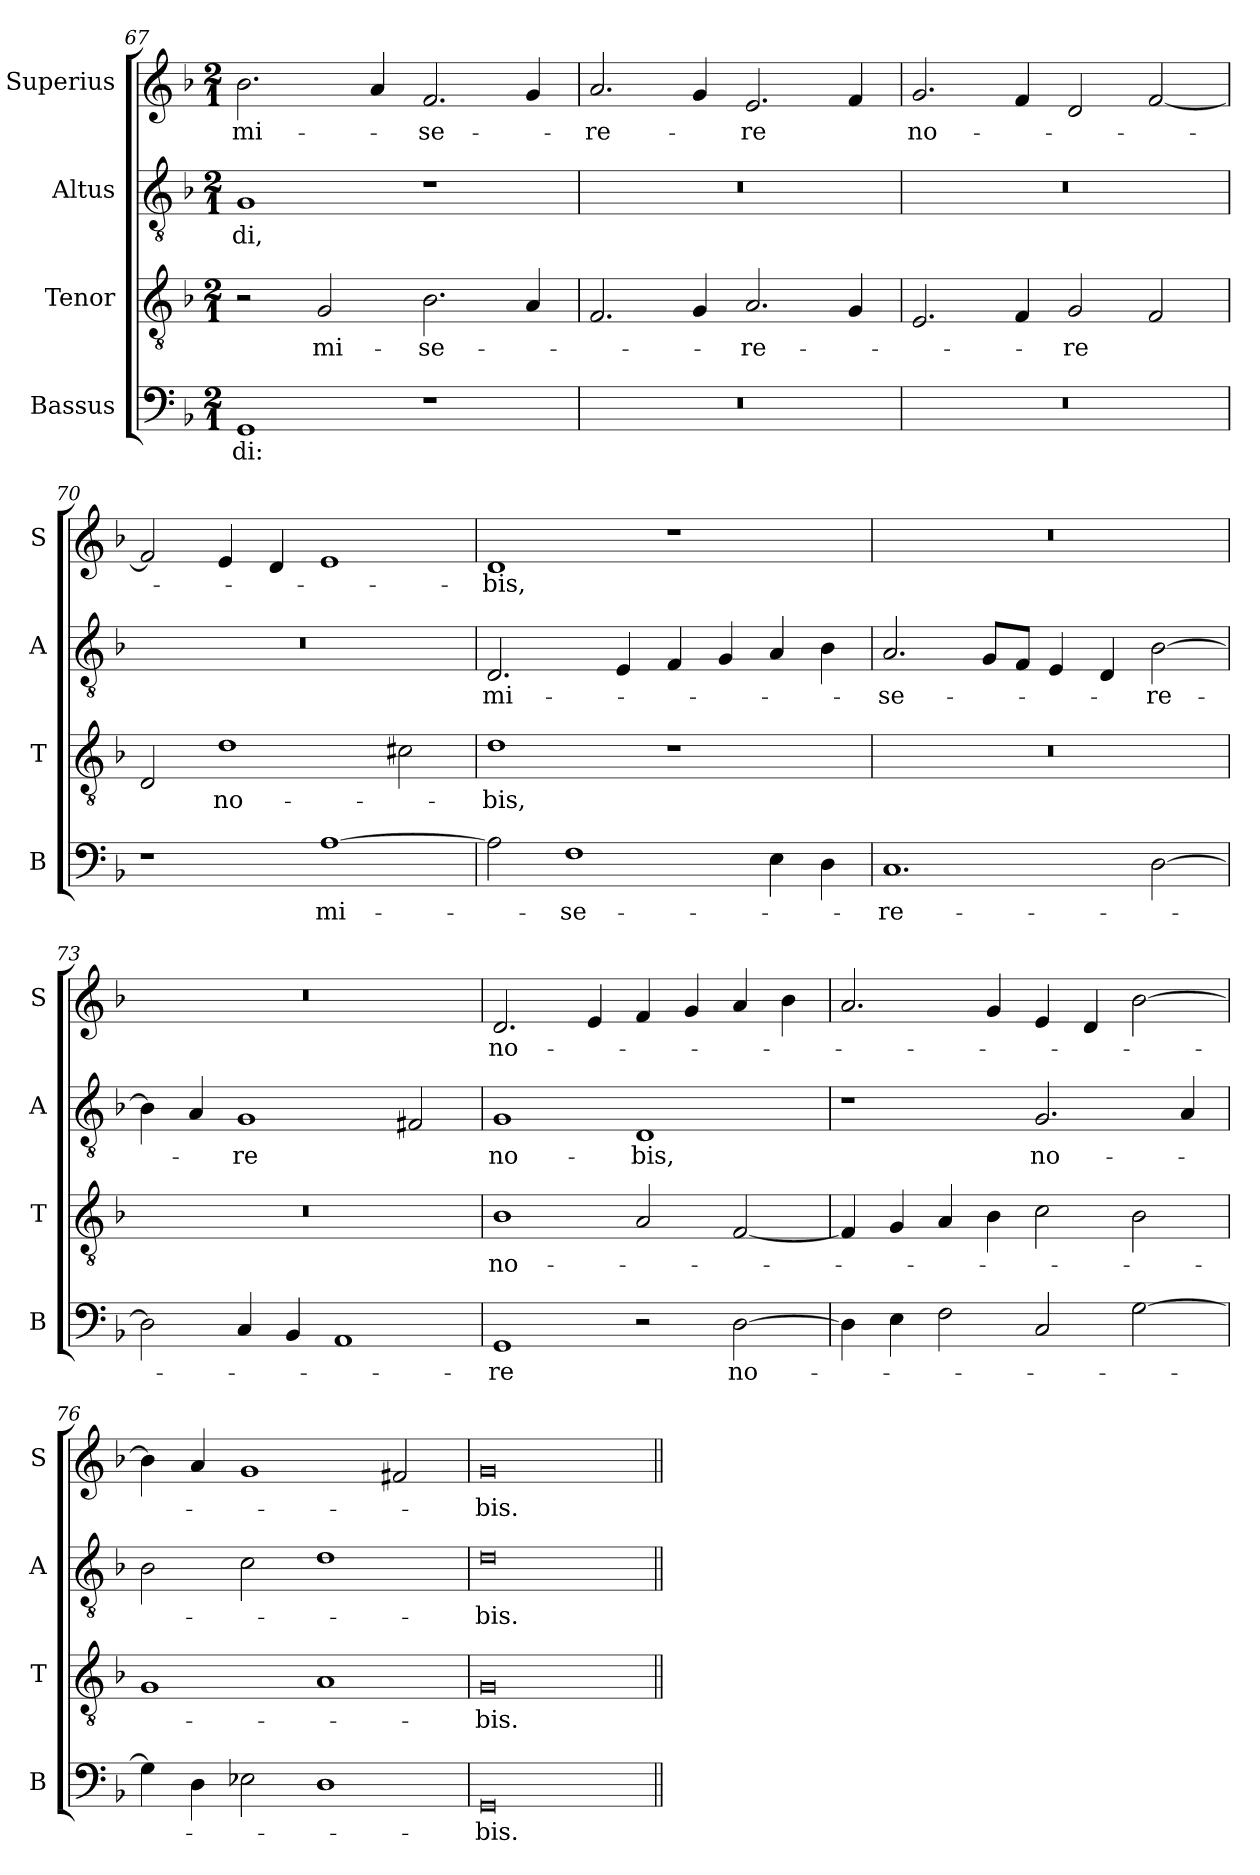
**kern	**text	**kern	**text	**kern	**text	**kern	**text
*part4	*part4	*part3	*part3	*part2	*part2	*part1	*part1
*staff4	*staff4	*staff3	*staff3	*staff2	*staff2	*staff1	*staff1
*I"Bassus	*	*I"Tenor	*	*I"Altus	*	*I"Superius	*
*I'B	*	*I'T	*	*I'A	*	*I'S	*
*clefF4	*	*clefGv2	*	*clefGv2	*	*clefG2	*
*k[b-]	*	*k[b-]	*	*k[b-]	*	*k[b-]	*
*M2/1	*	*M2/1	*	*M2/1	*	*M2/1	*
=67	=67	=67	=67	=67	=67	=67	=67
1GG	-di:	2r	.	1G	-di,	2.b-	mi-
.	.	2G	mi-	.	.	.	.
.	.	.	.	.	.	4a	.
1r	.	2.B-	-se-	1r	.	2.f	-se-
.	.	4A	.	.	.	4g	.
=68	=68	=68	=68	=68	=68	=68	=68
0r	.	2.F	.	0r	.	2.a	-re-
.	.	4G	.	.	.	4g	.
.	.	2.A	-re-	.	.	2.e	-re
.	.	4G	.	.	.	4f	.
=69	=69	=69	=69	=69	=69	=69	=69
!	!	!	!	!	!	!	!LO:LY:i
0r	.	2.E	.	0r	.	2.g	no-
.	.	4F	.	.	.	4f	.
.	.	2G	-re	.	.	2d	.
.	.	2F	.	.	.	[2f	.
=70	=70	=70	=70	=70	=70	=70	=70
1r	.	2D	.	0r	.	2f]	.
!	!	!	!LO:LY:i	!	!	!	!
.	.	1d	no-	.	.	4e	.
.	.	.	.	.	.	4d	.
[1A	mi-	.	.	.	.	1e	.
.	.	2c#X	.	.	.	.	.
=71	=71	=71	=71	=71	=71	=71	=71
!	!	!	!LO:LY:i	!	!	!	!LO:LY:i
2A]	.	1d	-bis,	2.D	mi-	1d	-bis,
1F	-se-	.	.	.	.	.	.
.	.	.	.	4E	.	.	.
.	.	1r	.	4F	.	1r	.
.	.	.	.	4G	.	.	.
4E	.	.	.	4A	.	.	.
4D	.	.	.	4B-	.	.	.
=72	=72	=72	=72	=72	=72	=72	=72
1.C	-re-	0r	.	2.A	-se-	0r	.
.	.	.	.	8GL	.	.	.
.	.	.	.	8FJ	.	.	.
.	.	.	.	4E	.	.	.
.	.	.	.	4D	.	.	.
[2D	.	.	.	[2B-	-re-	.	.
=73	=73	=73	=73	=73	=73	=73	=73
2D]	.	0r	.	4B-]	.	0r	.
.	.	.	.	4A	.	.	.
4C	.	.	.	1G	-re	.	.
4BB-	.	.	.	.	.	.	.
1AA	.	.	.	.	.	.	.
.	.	.	.	2F#X	.	.	.
=74	=74	=74	=74	=74	=74	=74	=74
!	!	!	!	!	!LO:LY:i	!	!
1GG	-re	1B-	no-	1G	no-	2.d	no-
.	.	.	.	.	.	4e	.
!	!	!	!	!	!LO:LY:i	!	!
2r	.	2A	.	1D	-bis,	4f	.
.	.	.	.	.	.	4g	.
[2D	no-	[2F	.	.	.	4a	.
.	.	.	.	.	.	4b-	.
=75	=75	=75	=75	=75	=75	=75	=75
4D]	.	4F]	.	1r	.	2.a	.
4E	.	4G	.	.	.	.	.
2F	.	4A	.	.	.	.	.
.	.	4B-	.	.	.	4g	.
2C	.	2c	.	2.G	no-	4e	.
.	.	.	.	.	.	4d	.
[2G	.	2B-	.	.	.	[2b-	.
.	.	.	.	4A	.	.	.
=76	=76	=76	=76	=76	=76	=76	=76
4G]	.	1G	.	2B-	.	4b-]	.
4D	.	.	.	.	.	4a	.
2E-X	.	.	.	2c	.	1g	.
1D	.	1A	.	1d	.	.	.
.	.	.	.	.	.	2f#X	.
=77	=77	=77	=77	=77	=77	=77	=77
0GG	-bis.	0G	-bis.	0d	-bis.	0g	-bis.
=||	=||	=||	=||	=||	=||	=||	=||
*-	*-	*-	*-	*-	*-	*-	*-
